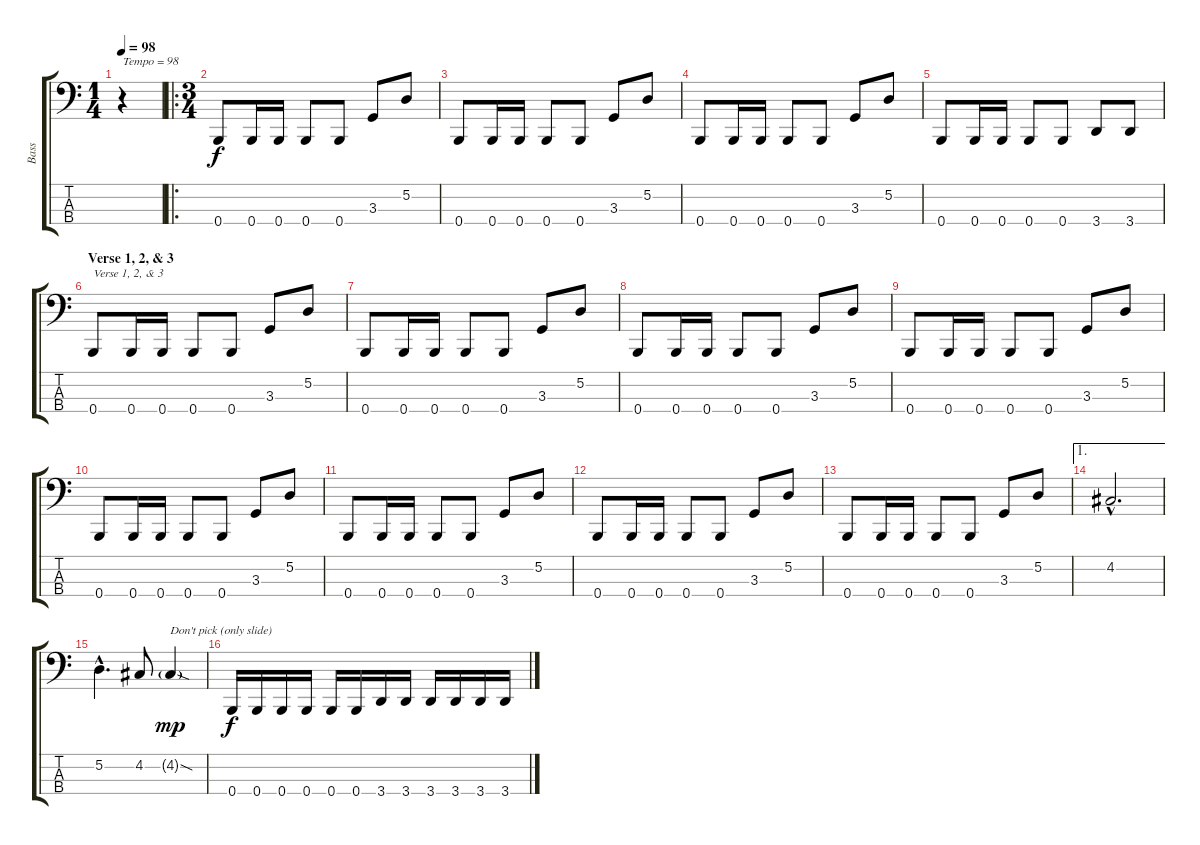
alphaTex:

\track ("Bass" "Bass") {instrument electricbassfinger}
\staff {score tabs}
\tuning (D2 A1 E1 B0) {hide}
\ts (1 4)
\tempo 98
\clef f4
\ks c
r.4{txt "Tempo = 98" dy f instrument electricbassfinger} |
\ro
\ts (3 4)
0.4.8 0.4.16 0.4.16 0.4.8 0.4.8 3.3.8 5.2.8 |
0.4.8 0.4.16 0.4.16 0.4.8 0.4.8 3.3.8 5.2.8 |
0.4.8 0.4.16 0.4.16 0.4.8 0.4.8 3.3.8 5.2.8 |
0.4.8 0.4.16 0.4.16 0.4.8 0.4.8 3.4.8 3.4.8 |
\section ("" "Verse 1, 2, & 3")
0.4.8{txt "Verse 1, 2, & 3"} 0.4.16 0.4.16 0.4.8 0.4.8 3.3.8 5.2.8 |
0.4.8 0.4.16 0.4.16 0.4.8 0.4.8 3.3.8 5.2.8 |
0.4.8 0.4.16 0.4.16 0.4.8 0.4.8 3.3.8 5.2.8 |
0.4.8 0.4.16 0.4.16 0.4.8 0.4.8 3.3.8 5.2.8 |
0.4.8 0.4.16 0.4.16 0.4.8 0.4.8 3.3.8 5.2.8 |
0.4.8 0.4.16 0.4.16 0.4.8 0.4.8 3.3.8 5.2.8 |
0.4.8 0.4.16 0.4.16 0.4.8 0.4.8 3.3.8 5.2.8 |
0.4.8 0.4.16 0.4.16 0.4.8 0.4.8 3.3.8 5.2.8 |
\ae 1
4.2{hac}.2{d} |
5.2{hac}.4{d} 4.2.8 4.2{sod g}.4{txt "Don't pick (only slide)" dy mp} |
0.4.16{dy f} 0.4.16 0.4.16 0.4.16 0.4.16 0.4.16 3.4.16 3.4.16 3.4.16 3.4.16 3.4.16 3.4.16
